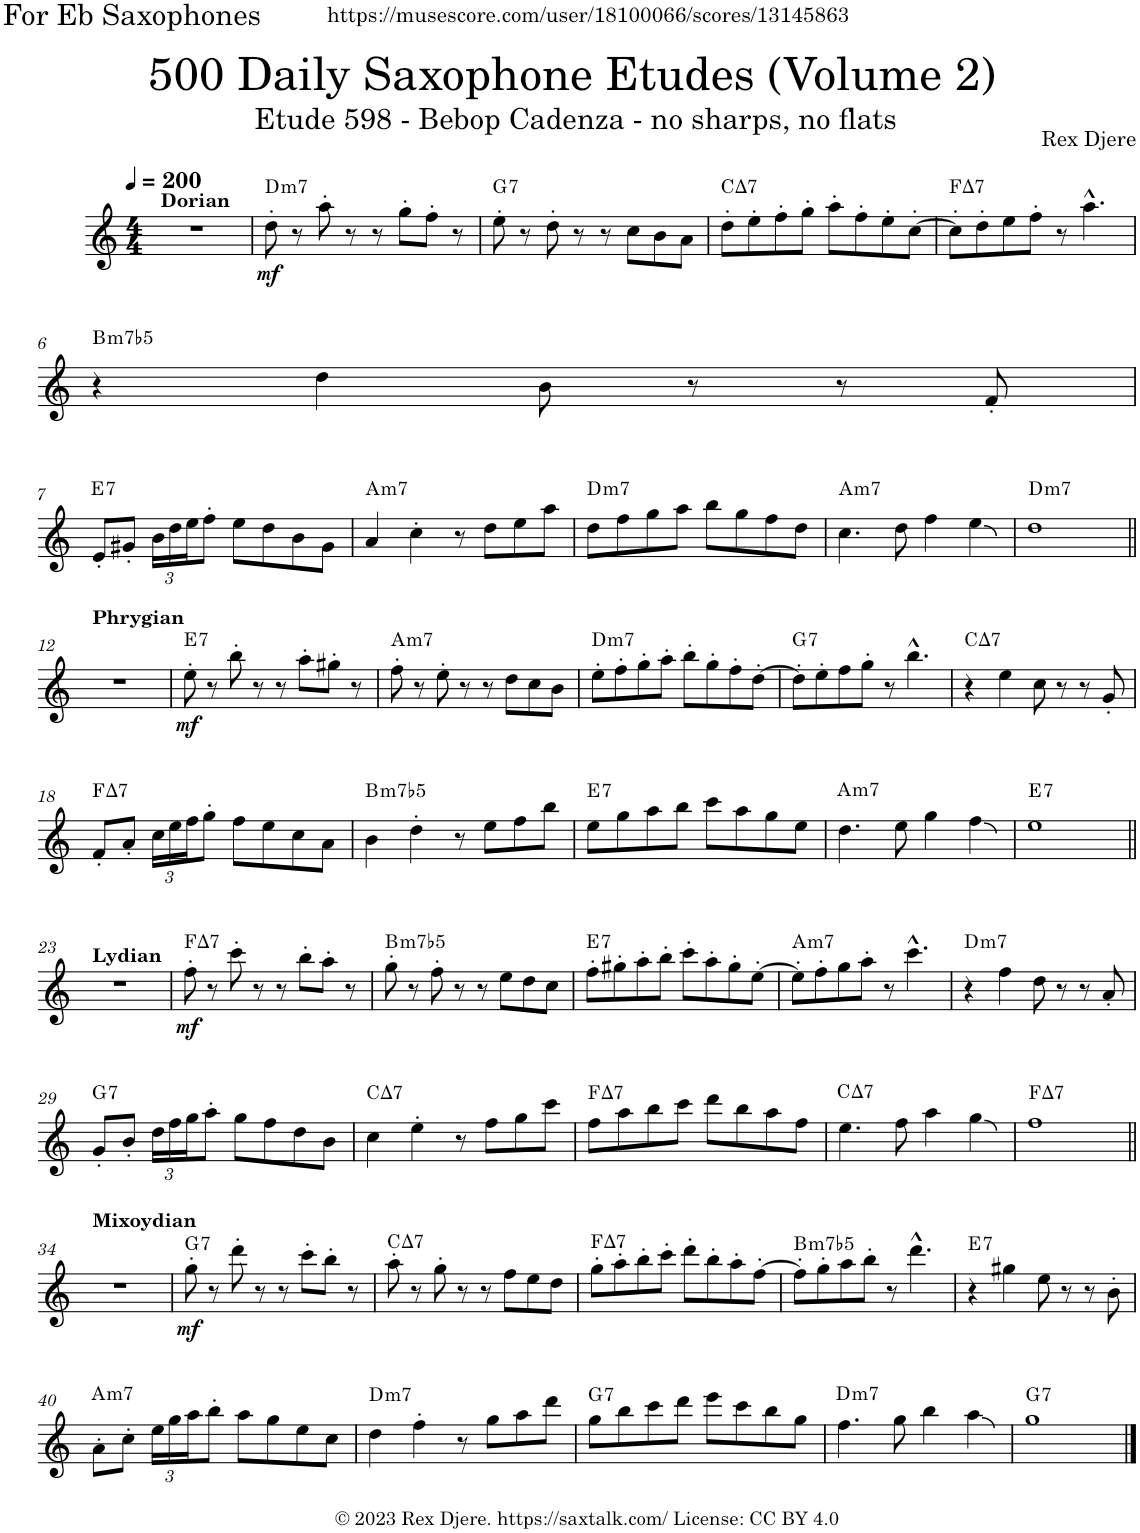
**kern	**dynam	**harte
*part1	*part1	*part1
*staff1	*staff1	*
*I"Alto Saxophone	*	*
*I'A. Sax.	*	*
*clefG2	*	*
*Trd5c9	*	*
*k[]	*	*
*M4/4	*	*
*MM200	*	*
=1	=1	=1
!LO:TX:a:B:t=Dorian	!	!
1r	.	.
=2	=2	=2
!	!LO:DY:b	!LO:H:kt=m7
8dd'\	mf	D:min7
8r	.	.
8aa'\	.	.
8r	.	.
8r	.	.
8gg'\L	.	.
8ff'\J	.	.
8r	.	.
=3	=3	=3
!	!	!LO:H:kt=7
8ee'\	.	G:7
8r	.	.
8dd'\	.	.
8r	.	.
8r	.	.
8cc\L	.	.
8b\	.	.
8a\J	.	.
=4	=4	=4
!	!	!LO:H:kt=7
8dd'\L	.	C:maj7
8ee'\	.	.
8ff'\	.	.
8gg'\J	.	.
8aa'\L	.	.
8ff'\	.	.
8ee'\	.	.
[8cc'\J	.	.
=5	=5	=5
!	!	!LO:H:kt=7
8cc'\L]	.	F:maj7
8dd'\	.	.
8ee\	.	.
8ff'\J	.	.
8r	.	.
4.aa^^\	.	.
!!LO:LB:g=z
=6	=6	=6
!	!	!LO:H:kt=m7b5
4r	.	B:hdim7
4dd\	.	.
8b\	.	.
8r	.	.
8r	.	.
8f'/	.	.
!!LO:LB:g=z
=7	=7	=7
!	!	!LO:H:kt=7
8e'/L	.	E:7
8g#X'/J	.	.
*Xbrackettup	*	*
24b\LL	.	.
24dd\	.	.
24ee\J	.	.
8ff'\J	.	.
8ee\L	.	.
8dd\	.	.
8b\	.	.
8g#\J	.	.
=8	=8	=8
!	!	!LO:H:kt=m7
4a/	.	A:min7
4cc'\	.	.
8r	.	.
8dd\L	.	.
8ee\	.	.
8aa\J	.	.
=9	=9	=9
!	!	!LO:H:kt=m7
8dd\L	.	D:min7
8ff\	.	.
8gg\	.	.
8aa\J	.	.
8bb\L	.	.
8gg\	.	.
8ff\	.	.
8dd\J	.	.
=10	=10	=10
!	!	!LO:H:kt=m7
4.cc\	.	A:min7
8dd\	.	.
4ff\	.	.
4ee\	.	.
=11	=11	=11
!	!	!LO:H:kt=m7
1dd	.	D:min7
!!LO:LB:g=z
=12||	=12||	=12||
!LO:TX:a:B:t=Phrygian	!	!
1r	.	.
=13	=13	=13
!	!LO:DY:b	!LO:H:kt=7
8ee'\	mf	E:7
8r	.	.
8bb'\	.	.
8r	.	.
8r	.	.
8aa'\L	.	.
8gg#X'\J	.	.
8r	.	.
=14	=14	=14
!	!	!LO:H:kt=m7
8ff'\	.	A:min7
8r	.	.
8ee'\	.	.
8r	.	.
8r	.	.
8dd\L	.	.
8cc\	.	.
8b\J	.	.
=15	=15	=15
!	!	!LO:H:kt=m7
8ee'\L	.	D:min7
8ff'\	.	.
8gg'\	.	.
8aa'\J	.	.
8bb'\L	.	.
8gg'\	.	.
8ff'\	.	.
[8dd'\J	.	.
=16	=16	=16
!	!	!LO:H:kt=7
8dd'\L]	.	G:7
8ee'\	.	.
8ff\	.	.
8gg'\J	.	.
8r	.	.
4.bb^^\	.	.
=17	=17	=17
!	!	!LO:H:kt=7
4r	.	C:maj7
4ee\	.	.
8cc\	.	.
8r	.	.
8r	.	.
8g'/	.	.
!!LO:LB:g=z
=18	=18	=18
!	!	!LO:H:kt=7
8f'/L	.	F:maj7
8a'/J	.	.
24cc\LL	.	.
24ee\	.	.
24ff\J	.	.
8gg'\J	.	.
8ff\L	.	.
8ee\	.	.
8cc\	.	.
8a\J	.	.
=19	=19	=19
!	!	!LO:H:kt=m7b5
4b\	.	B:hdim7
4dd'\	.	.
8r	.	.
8ee\L	.	.
8ff\	.	.
8bb\J	.	.
=20	=20	=20
!	!	!LO:H:kt=7
8ee\L	.	E:7
8gg\	.	.
8aa\	.	.
8bb\J	.	.
8ccc\L	.	.
8aa\	.	.
8gg\	.	.
8ee\J	.	.
=21	=21	=21
!	!	!LO:H:kt=m7
4.dd\	.	A:min7
8ee\	.	.
4gg\	.	.
4ff\	.	.
=22	=22	=22
!	!	!LO:H:kt=7
1ee	.	E:7
!!LO:LB:g=z
=23||	=23||	=23||
!LO:TX:a:B:t=Lydian	!	!
1r	.	.
=24	=24	=24
!	!LO:DY:b	!LO:H:kt=7
8ff'\	mf	F:maj7
8r	.	.
8ccc'\	.	.
8r	.	.
8r	.	.
8bb'\L	.	.
8aa'\J	.	.
8r	.	.
=25	=25	=25
!	!	!LO:H:kt=m7b5
8gg'\	.	B:hdim7
8r	.	.
8ff'\	.	.
8r	.	.
8r	.	.
8ee\L	.	.
8dd\	.	.
8cc\J	.	.
=26	=26	=26
!	!	!LO:H:kt=7
8ff'\L	.	E:7
8gg#X'\	.	.
8aa'\	.	.
8bb'\J	.	.
8ccc'\L	.	.
8aa'\	.	.
8gg#'\	.	.
[8ee'\J	.	.
=27	=27	=27
!	!	!LO:H:kt=m7
8ee'\L]	.	A:min7
8ff'\	.	.
8gg\	.	.
8aa'\J	.	.
8r	.	.
4.ccc^^\	.	.
=28	=28	=28
!	!	!LO:H:kt=m7
4r	.	D:min7
4ff\	.	.
8dd\	.	.
8r	.	.
8r	.	.
8a'/	.	.
!!LO:LB:g=z
=29	=29	=29
!	!	!LO:H:kt=7
8g'/L	.	G:7
8b'/J	.	.
24dd\LL	.	.
24ff\	.	.
24gg\J	.	.
8aa'\J	.	.
8gg\L	.	.
8ff\	.	.
8dd\	.	.
8b\J	.	.
=30	=30	=30
!	!	!LO:H:kt=7
4cc\	.	C:maj7
4ee'\	.	.
8r	.	.
8ff\L	.	.
8gg\	.	.
8ccc\J	.	.
=31	=31	=31
!	!	!LO:H:kt=7
8ff\L	.	F:maj7
8aa\	.	.
8bb\	.	.
8ccc\J	.	.
8ddd\L	.	.
8bb\	.	.
8aa\	.	.
8ff\J	.	.
=32	=32	=32
!	!	!LO:H:kt=7
4.ee\	.	C:maj7
8ff\	.	.
4aa\	.	.
4gg\	.	.
=33	=33	=33
!	!	!LO:H:kt=7
1ff	.	F:maj7
!!LO:LB:g=z
=34||	=34||	=34||
!LO:TX:a:B:t=Mixoydian	!	!
1r	.	.
=35	=35	=35
!	!LO:DY:b	!LO:H:kt=7
8gg'\	mf	G:7
8r	.	.
8ddd'\	.	.
8r	.	.
8r	.	.
8ccc'\L	.	.
8bb'\J	.	.
8r	.	.
=36	=36	=36
!	!	!LO:H:kt=7
8aa'\	.	C:maj7
8r	.	.
8gg'\	.	.
8r	.	.
8r	.	.
8ff\L	.	.
8ee\	.	.
8dd\J	.	.
=37	=37	=37
!	!	!LO:H:kt=7
8gg'\L	.	F:maj7
8aa'\	.	.
8bb'\	.	.
8ccc'\J	.	.
8ddd'\L	.	.
8bb'\	.	.
8aa'\	.	.
[8ff'\J	.	.
=38	=38	=38
!	!	!LO:H:kt=m7b5
8ff'\L]	.	B:hdim7
8gg'\	.	.
8aa\	.	.
8bb'\J	.	.
8r	.	.
4.ddd^^\	.	.
=39	=39	=39
!	!	!LO:H:kt=7
4r	.	E:7
4gg#X\	.	.
8ee\	.	.
8r	.	.
8r	.	.
8b'\	.	.
!!LO:LB:g=z
=40	=40	=40
!	!	!LO:H:kt=m7
8a'\L	.	A:min7
8cc'\J	.	.
24ee\LL	.	.
24gg\	.	.
24aa\J	.	.
8bb'\J	.	.
8aa\L	.	.
8gg\	.	.
8ee\	.	.
8cc\J	.	.
=41	=41	=41
!	!	!LO:H:kt=m7
4dd\	.	D:min7
4ff'\	.	.
8r	.	.
8gg\L	.	.
8aa\	.	.
8ddd\J	.	.
=42	=42	=42
!	!	!LO:H:kt=7
8gg\L	.	G:7
8bb\	.	.
8ccc\	.	.
8ddd\J	.	.
8eee\L	.	.
8ccc\	.	.
8bb\	.	.
8gg\J	.	.
=43	=43	=43
!	!	!LO:H:kt=m7
4.ff\	.	D:min7
8gg\	.	.
4bb\	.	.
4aa\	.	.
=44	=44	=44
!	!	!LO:H:kt=7
1gg	.	G:7
==	==	==
*-	*-	*-
